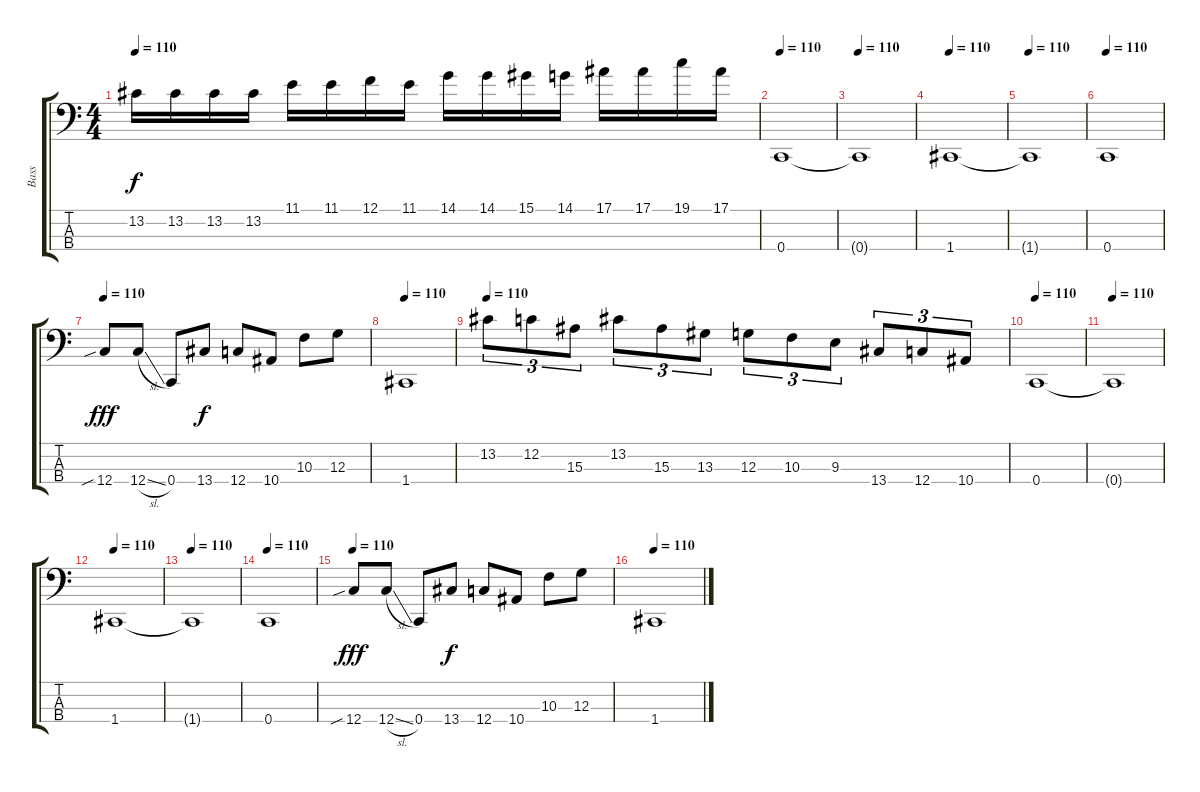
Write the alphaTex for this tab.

\track ("Bass" "Bass") {instrument electricbasspick}
\staff {score tabs}
\tuning (F2 C2 G1 C1) {hide}
\ts (4 4)
\tempo 110
\clef f4
\ks c
13.2.16{dy f} 13.2.16 13.2.16 13.2.16 11.1.16 11.1.16 12.1.16 11.1.16 14.1.16 14.1.16 15.1.16 14.1.16 17.1.16 17.1.16 19.1.16 17.1.16 |
\tempo 110
0.4.1 |
\tempo 110
0.4{t}.1 |
\tempo 110
1.4.1 |
\tempo 110
1.4{t}.1 |
\tempo 110
0.4.1 |
\tempo 110
12.4{sib}.8{dy fff} 12.4{sl}.8 0.4.8 13.4.8{dy f} 12.4.8 10.4.8 10.3.8 12.3.8 |
\tempo 110
1.4.1 |
\tempo 110
13.2.8{tu (3 2)} 12.2.8{tu (3 2)} 15.3.8{tu (3 2)} 13.2.8{tu (3 2)} 15.3.8{tu (3 2)} 13.3.8{tu (3 2)} 12.3.8{tu (3 2)} 10.3.8{tu (3 2)} 9.3.8{tu (3 2)} 13.4.8{tu (3 2)} 12.4.8{tu (3 2)} 10.4.8{tu (3 2)} |
\tempo 110
0.4.1 |
\tempo 110
0.4{t}.1 |
\tempo 110
1.4.1 |
\tempo 110
1.4{t}.1 |
\tempo 110
0.4.1 |
\tempo 110
12.4{sib}.8{dy fff} 12.4{sl}.8 0.4.8 13.4.8{dy f} 12.4.8 10.4.8 10.3.8 12.3.8 |
\tempo 110
1.4.1
